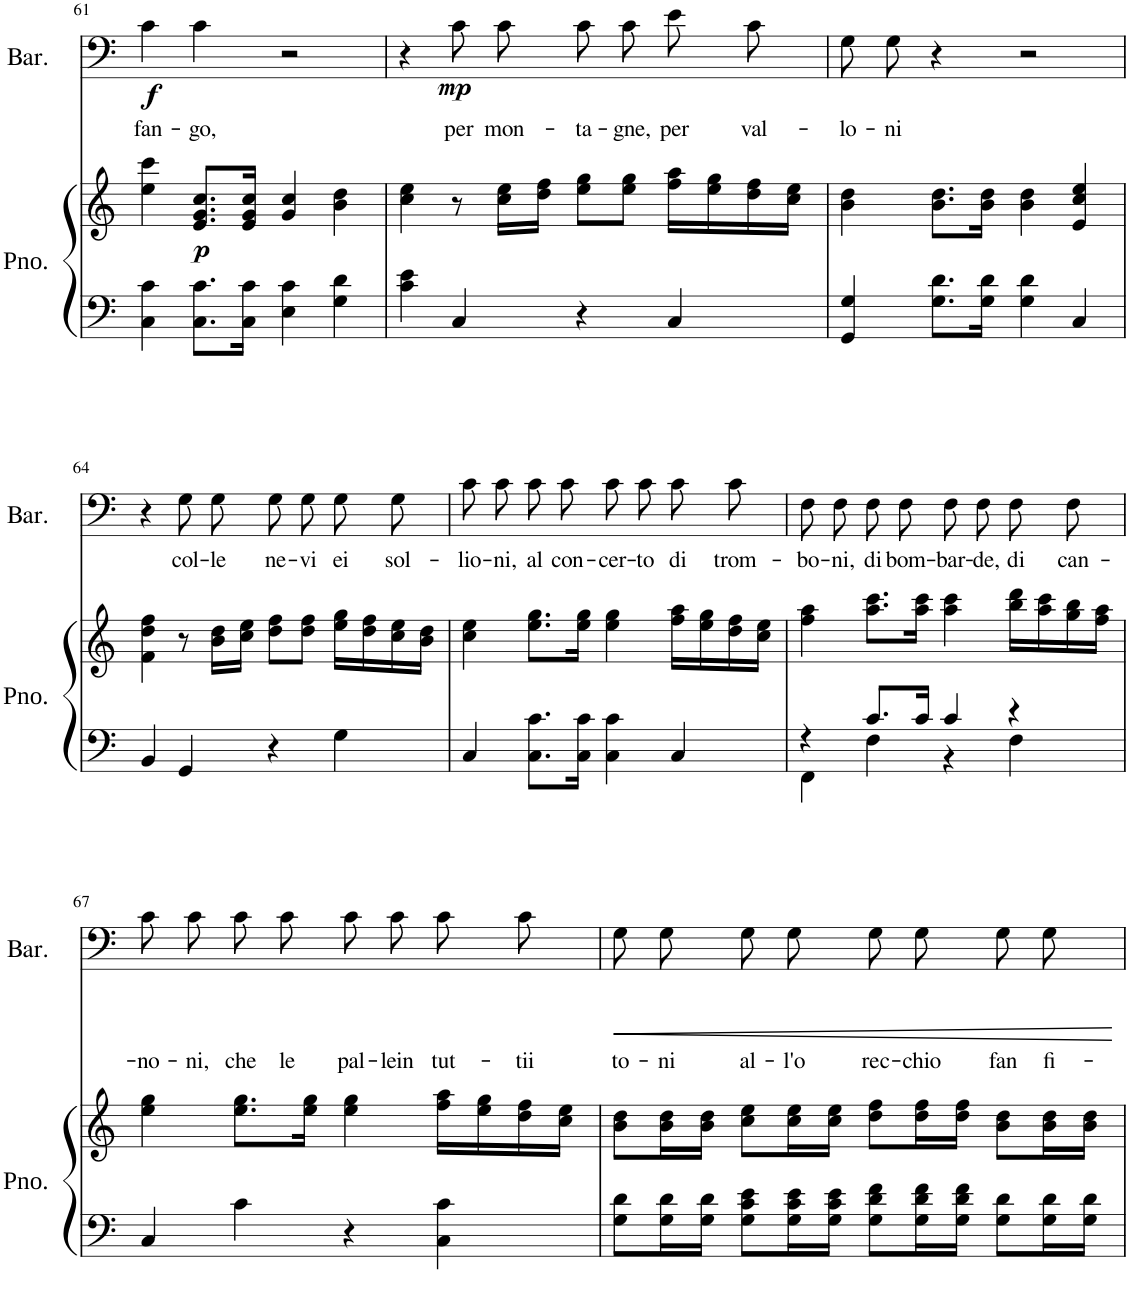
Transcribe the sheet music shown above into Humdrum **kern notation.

**kern	**kern	**dynam	**kern	**text	**dynam
*part2	*part2	*part2	*part1	*part1	*part1
*staff3	*staff2	*staff2/3	*staff1	*staff1	*staff1
*I"Piano	*	*	*I"Baryton	*	*
*I'Pno.	*	*	*I'Bar.	*	*
!!LO:PB:g=z
*clefF4	*clefG2	*	*clefF4	*	*
*k[]	*k[]	*	*k[]	*	*
*M4/4	*M4/4	*	*M4/4	*	*
*met(c)	*met(c)	*	*met(c)	*	*
=61	=61	=61	=61	=61	=61
!	!	!	!	!LO:LY:b	!LO:DY:b
4C\ 4c\	4ee\ 4ccc\	.	4c\	fan-	f
!	!	!LO:DY:b	!	!LO:LY:b	!
8.C\ 8.c\L	8.e/ 8.g/ 8.cc/L	p	4c\	-go,	.
16C\ 16c\Jk	16e/ 16g/ 16cc/Jk	.	.	.	.
4E\ 4c\	4g/ 4cc/	.	2r	.	.
4G\ 4d\	4b\ 4dd\	.	.	.	.
=62	=62	=62	=62	=62	=62
4c\ 4e\	4cc\ 4ee\	.	4r	.	.
!	!	!	!	!LO:LY:b	!LO:DY:b
4C/	8r	.	8c\L	per	mp
!	!	!	!	!LO:LY:b	!
.	16cc\ 16ee\LL	.	8c\J	mon-	.
.	16dd\ 16ff\JJ	.	.	.	.
!	!	!	!	!LO:LY:b	!
4r	8ee\ 8gg\L	.	8c\L	-ta-	.
!	!	!	!	!LO:LY:b	!
.	8ee\ 8gg\J	.	8c\J	-gne,	.
!	!	!	!	!LO:LY:b	!
4C/	16ff\ 16aa\LL	.	8e\L	per	.
.	16ee\ 16gg\	.	.	.	.
!	!	!	!	!LO:LY:b	!
.	16dd\ 16ff\	.	8c\J	val-	.
.	16cc\ 16ee\JJ	.	.	.	.
=63	=63	=63	=63	=63	=63
!	!	!	!	!LO:LY:b	!
4GG/ 4G/	4b\ 4dd\	.	8G\L	-lo-	.
!	!	!	!	!LO:LY:b	!
.	.	.	8G\J	-ni	.
8.G\ 8.d\L	8.b\ 8.dd\L	.	4r	.	.
16G\ 16d\Jk	16b\ 16dd\Jk	.	.	.	.
4G\ 4d\	4b\ 4dd\	.	2r	.	.
4C/	4e/ 4cc/ 4ee/	.	.	.	.
!!LO:LB:g=z
=64	=64	=64	=64	=64	=64
4BB/	4f\ 4dd\ 4ff\	.	4r	.	.
!	!	!	!	!LO:LY:b	!
4GG/	8r	.	8G\L	col-	.
!	!	!	!	!LO:LY:b	!
.	16b\ 16dd\LL	.	8G\J	-le	.
.	16cc\ 16ee\JJ	.	.	.	.
!	!	!	!	!LO:LY:b	!
4r	8dd\ 8ff\L	.	8G\L	ne-	.
!	!	!	!	!LO:LY:b	!
.	8dd\ 8ff\J	.	8G\J	-vi	.
!	!	!	!	!LO:LY:b	!
4G\	16ee\ 16gg\LL	.	8G\L	ei	.
.	16dd\ 16ff\	.	.	.	.
!	!	!	!	!LO:LY:b	!
.	16cc\ 16ee\	.	8G\J	sol-	.
.	16b\ 16dd\JJ	.	.	.	.
=65	=65	=65	=65	=65	=65
!	!	!	!	!LO:LY:b	!
4C/	4cc\ 4ee\	.	8c\L	-lio-	.
!	!	!	!	!LO:LY:b	!
.	.	.	8c\J	-ni,	.
!	!	!	!	!LO:LY:b	!
8.C\ 8.c\L	8.ee\ 8.gg\L	.	8c\L	al	.
!	!	!	!	!LO:LY:b	!
.	.	.	8c\J	con-	.
16C\ 16c\Jk	16ee\ 16gg\Jk	.	.	.	.
!	!	!	!	!LO:LY:b	!
4C\ 4c\	4ee\ 4gg\	.	8c\L	-cer-	.
!	!	!	!	!LO:LY:b	!
.	.	.	8c\J	-to	.
!	!	!	!	!LO:LY:b	!
4C/	16ff\ 16aa\LL	.	8c\L	di	.
.	16ee\ 16gg\	.	.	.	.
!	!	!	!	!LO:LY:b	!
.	16dd\ 16ff\	.	8c\J	trom-	.
.	16cc\ 16ee\JJ	.	.	.	.
=66	=66	=66	=66	=66	=66
*^	*	*	*	*	*
!	!	!	!	!	!LO:LY:b	!
4r	4FF\	4ff\ 4aa\	.	8F\L	-bo-	.
!	!	!	!	!	!LO:LY:b	!
.	.	.	.	8F\J	-ni,	.
!	!	!	!	!	!LO:LY:b	!
8.c/L	4F\	8.aa\ 8.ccc\L	.	8F\L	di	.
!	!	!	!	!	!LO:LY:b	!
.	.	.	.	8F\J	bom-	.
16c/Jk	.	16aa\ 16ccc\Jk	.	.	.	.
!	!	!	!	!	!LO:LY:b	!
4c/	4r	4aa\ 4ccc\	.	8F\L	-bar-	.
!	!	!	!	!	!LO:LY:b	!
.	.	.	.	8F\J	-de,	.
!	!	!	!	!	!LO:LY:b	!
4r	4F\	16bb\ 16ddd\LL	.	8F\L	di	.
.	.	16aa\ 16ccc\	.	.	.	.
!	!	!	!	!	!LO:LY:b	!
.	.	16gg\ 16bb\	.	8F\J	can-	.
.	.	16ff\ 16aa\JJ	.	.	.	.
*v	*v	*	*	*	*	*
!!LO:LB:g=z
=67	=67	=67	=67	=67	=67
!	!	!	!	!LO:LY:b	!
4C/	4ee\ 4gg\	.	8c\L	-no-	.
!	!	!	!	!LO:LY:b	!
.	.	.	8c\J	-ni,	.
!	!	!	!	!LO:LY:b	!
4c\	8.ee\ 8.gg\L	.	8c\L	che	.
!	!	!	!	!LO:LY:b	!
.	.	.	8c\J	le	.
.	16ee\ 16gg\Jk	.	.	.	.
!	!	!	!	!LO:LY:b	!
4r	4ee\ 4gg\	.	8c\L	pal-	.
!	!	!	!	!LO:LY:b	!
.	.	.	8c\J	-lein	.
!	!	!	!	!LO:LY:b	!
4C\ 4c\	16ff\ 16aa\LL	.	8c\L	tut-	.
.	16ee\ 16gg\	.	.	.	.
!	!	!	!	!LO:LY:b	!
.	16dd\ 16ff\	.	8c\J	-tii	.
.	16cc\ 16ee\JJ	.	.	.	.
=68	=68	=68	=68	=68	=68
!	!	!	!	!LO:LY:b	!LO:HP:b
8G\ 8d\L	8b\ 8dd\L	.	8G\L	to-	<
!	!	!	!	!LO:LY:b	!
16G\ 16d\L	16b\ 16dd\L	.	8G\J	-ni	.
16G\ 16d\JJ	16b\ 16dd\JJ	.	.	.	.
!	!	!	!	!LO:LY:b	!
8G\ 8c\ 8e\L	8cc\ 8ee\L	.	8G\L	al-	.
!	!	!	!	!LO:LY:b	!
16G\ 16c\ 16e\L	16cc\ 16ee\L	.	8G\J	-l'o	.
16G\ 16c\ 16e\JJ	16cc\ 16ee\JJ	.	.	.	.
!	!	!	!	!LO:LY:b	!
8G\ 8d\ 8f\L	8dd\ 8ff\L	.	8G\L	rec-	.
!	!	!	!	!LO:LY:b	!
16G\ 16d\ 16f\L	16dd\ 16ff\L	.	8G\J	-chio	.
16G\ 16d\ 16f\JJ	16dd\ 16ff\JJ	.	.	.	.
!	!	!	!	!LO:LY:b	!
8G\ 8d\L	8b\ 8dd\L	.	8G\L	fan	.
!	!	!	!	!LO:LY:b	!
16G\ 16d\L	16b\ 16dd\L	.	8G\J	fi-	.
16G\ 16d\JJ	16b\ 16dd\JJ	.	.	.	.
.	.	.	.	.	[
=	=	=	=	=	=
*-	*-	*-	*-	*-	*-
